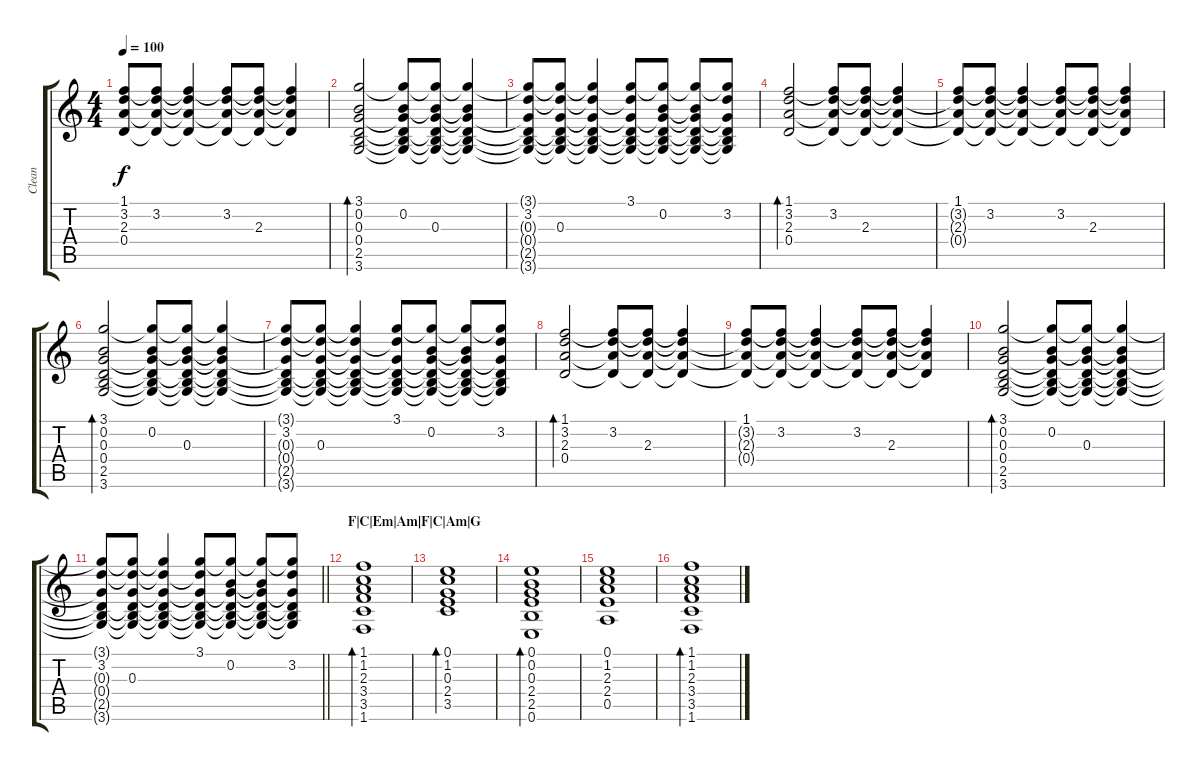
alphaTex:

\track ("Clean" "Clean") {instrument electricguitarclean}
\staff {score tabs}
\tuning (E4 B3 G3 D3 A2 E2) {hide}
\ts (4 4)
\tempo 100
\clef g2
\ks c
(1.1 3.2{t} 2.3{t} 0.4{t}).8{dy f} (1.1{t} 3.2 2.3{t} 0.4{t}).8 (1.1{t} 3.2{t} 2.3{t} 0.4{t}).4 (1.1{t} 3.2 2.3{t} 0.4{t}).8 (1.1{t} 3.2{t} 2.3 0.4{t}).8 (1.1{t} 3.2{t} 2.3{t} 0.4{t}).4 |
(3.1 0.2 0.3 0.4 2.5 3.6).2{bd 240} (3.1{t} 0.2 0.3{t} 0.4{t} 2.5{t} 3.6{t}).8 (3.1{t} 0.2{t} 0.3 0.4{t} 2.5{t} 3.6{t}).8 (3.1{t} 0.2{t} 0.3{t} 0.4{t} 2.5{t} 3.6{t}).4 |
(3.1{t} 3.2 0.3{t} 0.4{t} 2.5{t} 3.6{t}).8 (3.1{t} 3.2{t} 0.3 0.4{t} 2.5{t} 3.6{t}).8 (3.1{t} 3.2{t} 0.3{t} 0.4{t} 2.5{t} 3.6{t}).4 (3.1 3.2{t} 0.3{t} 0.4{t} 2.5{t} 3.6{t}).8 (3.1{t} 0.2 0.3{t} 0.4{t} 2.5{t} 3.6{t}).8 (3.1{t} 0.2{t} 0.3{t} 0.4{t} 2.5{t} 3.6{t}).8 (3.1{t} 3.2 0.3{t} 0.4{t} 2.5{t} 3.6{t}).8 |
(1.1 3.2 2.3 0.4).2{bd 240} (1.1{t} 3.2 2.3{t} 0.4{t}).8 (1.1{t} 3.2{t} 2.3 0.4{t}).8 (1.1{t} 3.2{t} 2.3{t} 0.4{t}).4 |
(1.1 3.2{t} 2.3{t} 0.4{t}).8 (1.1{t} 3.2 2.3{t} 0.4{t}).8 (1.1{t} 3.2{t} 2.3{t} 0.4{t}).4 (1.1{t} 3.2 2.3{t} 0.4{t}).8 (1.1{t} 3.2{t} 2.3 0.4{t}).8 (1.1{t} 3.2{t} 2.3{t} 0.4{t}).4 |
(3.1 0.2 0.3 0.4 2.5 3.6).2{bd 240} (3.1{t} 0.2 0.3{t} 0.4{t} 2.5{t} 3.6{t}).8 (3.1{t} 0.2{t} 0.3 0.4{t} 2.5{t} 3.6{t}).8 (3.1{t} 0.2{t} 0.3{t} 0.4{t} 2.5{t} 3.6{t}).4 |
(3.1{t} 3.2 0.3{t} 0.4{t} 2.5{t} 3.6{t}).8 (3.1{t} 3.2{t} 0.3 0.4{t} 2.5{t} 3.6{t}).8 (3.1{t} 3.2{t} 0.3{t} 0.4{t} 2.5{t} 3.6{t}).4 (3.1 3.2{t} 0.3{t} 0.4{t} 2.5{t} 3.6{t}).8 (3.1{t} 0.2 0.3{t} 0.4{t} 2.5{t} 3.6{t}).8 (3.1{t} 0.2{t} 0.3{t} 0.4{t} 2.5{t} 3.6{t}).8 (3.1{t} 3.2 0.3{t} 0.4{t} 2.5{t} 3.6{t}).8 |
(1.1 3.2 2.3 0.4).2{bd 240} (1.1{t} 3.2 2.3{t} 0.4{t}).8 (1.1{t} 3.2{t} 2.3 0.4{t}).8 (1.1{t} 3.2{t} 2.3{t} 0.4{t}).4 |
(1.1 3.2{t} 2.3{t} 0.4{t}).8 (1.1{t} 3.2 2.3{t} 0.4{t}).8 (1.1{t} 3.2{t} 2.3{t} 0.4{t}).4 (1.1{t} 3.2 2.3{t} 0.4{t}).8 (1.1{t} 3.2{t} 2.3 0.4{t}).8 (1.1{t} 3.2{t} 2.3{t} 0.4{t}).4 |
(3.1 0.2 0.3 0.4 2.5 3.6).2{bd 240} (3.1{t} 0.2 0.3{t} 0.4{t} 2.5{t} 3.6{t}).8 (3.1{t} 0.2{t} 0.3 0.4{t} 2.5{t} 3.6{t}).8 (3.1{t} 0.2{t} 0.3{t} 0.4{t} 2.5{t} 3.6{t}).4 |
\barLineRight lightlight
(3.1{t} 3.2 0.3{t} 0.4{t} 2.5{t} 3.6{t}).8 (3.1{t} 3.2{t} 0.3 0.4{t} 2.5{t} 3.6{t}).8 (3.1{t} 3.2{t} 0.3{t} 0.4{t} 2.5{t} 3.6{t}).4 (3.1 3.2{t} 0.3{t} 0.4{t} 2.5{t} 3.6{t}).8 (3.1{t} 0.2 0.3{t} 0.4{t} 2.5{t} 3.6{t}).8 (3.1{t} 0.2{t} 0.3{t} 0.4{t} 2.5{t} 3.6{t}).8 (3.1{t} 3.2 0.3{t} 0.4{t} 2.5{t} 3.6{t}).8 |
\section ("" "F|C|Em|Am|F|C|Am|G")
(1.1 1.2 2.3 3.4 3.5 1.6).1{bd 240} |
(0.1 1.2 0.3 2.4 3.5).1{bd 240} |
(0.1 0.2 0.3 2.4 2.5 0.6).1{bd 240} |
(0.1 1.2 2.3 2.4 0.5).1 |
(1.1 1.2 2.3 3.4 3.5 1.6).1{bd 240}
